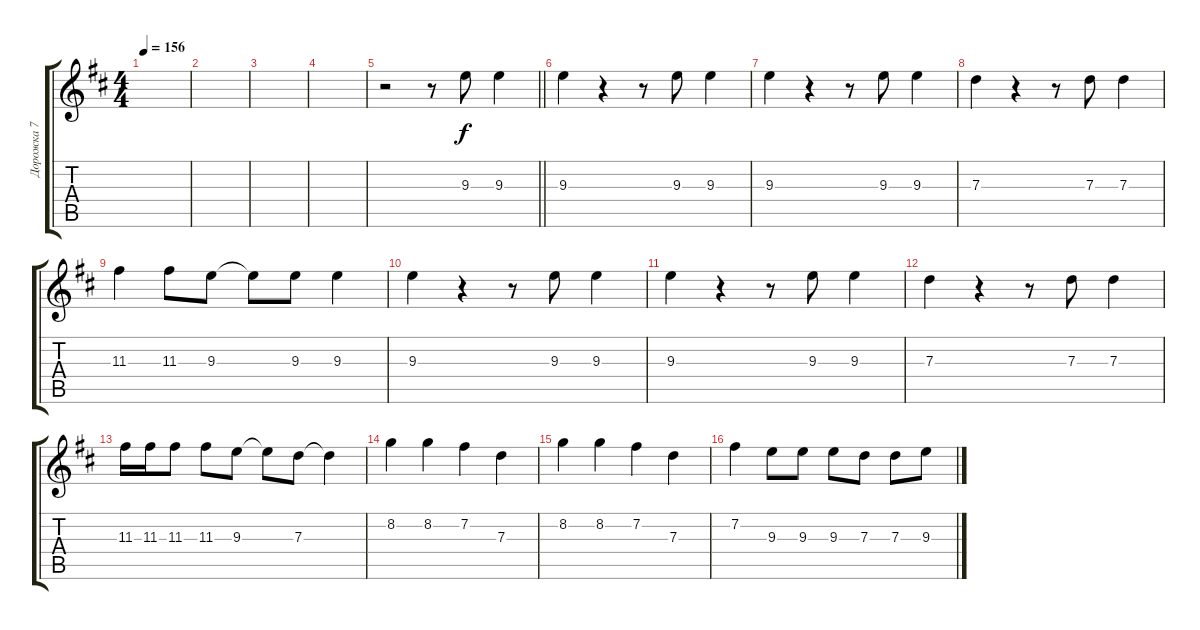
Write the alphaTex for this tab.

\track ("Дорожка 7" "Дорожка 7") {instrument acousticguitarsteel}
\staff {score tabs}
\tuning (E4 B3 G3 D3 A2 E2) {hide}
\ts (4 4)
\tempo 156
\clef g2
\ks bminor
|
|
|
|
\barLineRight lightlight
r.2 r.8 9.3.8 9.3.4 |
9.3.4 r.4 r.8 9.3.8 9.3.4 |
9.3.4 r.4 r.8 9.3.8 9.3.4 |
7.3.4 r.4 r.8 7.3.8 7.3.4 |
11.3.4 11.3.8 9.3.8 9.3{t}.8 9.3.8 9.3.4 |
9.3.4 r.4 r.8 9.3.8 9.3.4 |
9.3.4 r.4 r.8 9.3.8 9.3.4 |
7.3.4 r.4 r.8 7.3.8 7.3.4 |
11.3.16 11.3.16 11.3.8 11.3.8 9.3.8 9.3{t}.8 7.3.8 7.3{t}.4 |
8.2.4 8.2.4 7.2.4 7.3.4 |
8.2.4 8.2.4 7.2.4 7.3.4 |
7.2.4 9.3.8 9.3.8 9.3.8 7.3.8 7.3.8 9.3.8
